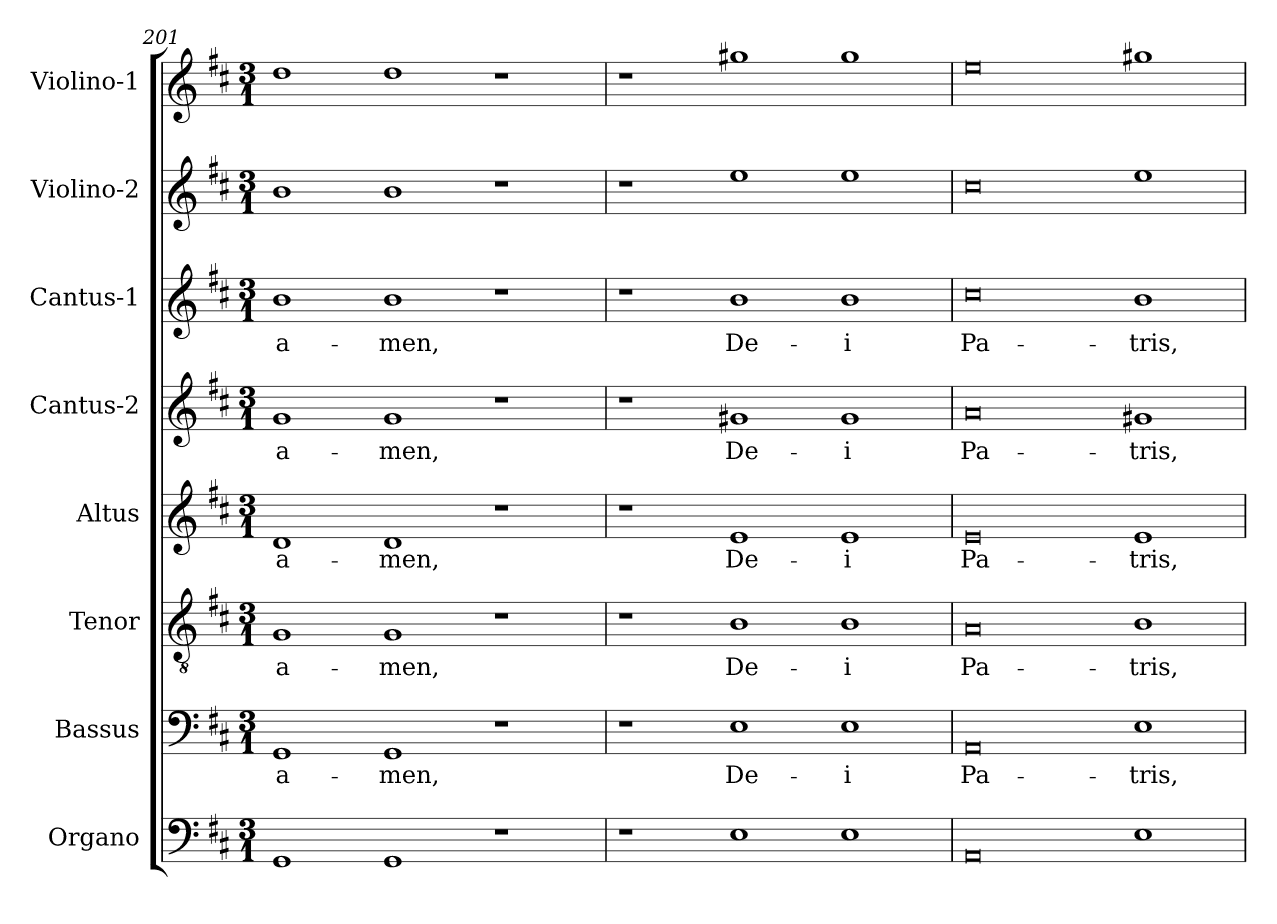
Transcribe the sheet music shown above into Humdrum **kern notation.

**kern	**kern	**text	**kern	**text	**kern	**text	**kern	**text	**kern	**text	**kern	**kern
*part8	*part7	*part7	*part6	*part6	*part5	*part5	*part4	*part4	*part3	*part3	*part2	*part1
*staff8	*staff7	*staff7	*staff6	*staff6	*staff5	*staff5	*staff4	*staff4	*staff3	*staff3	*staff2	*staff1
*I"Organo	*I"Bassus	*	*I"Tenor	*	*I"Altus	*	*I"Cantus-2	*	*I"Cantus-1	*	*I"Violino-2	*I"Violino-1
*I'Og	*I'B	*	*I'T	*	*I'A	*	*I'C2	*	*I'C1	*	*I'V2	*I'V1
!!LO:LB:g=z
*clefF4	*clefF4	*	*clefGv2	*	*clefG2	*	*clefG2	*	*clefG2	*	*clefG2	*clefG2
*k[f#c#]	*k[f#c#]	*	*k[f#c#]	*	*k[f#c#]	*	*k[f#c#]	*	*k[f#c#]	*	*k[f#c#]	*k[f#c#]
*D:	*D:	*	*D:	*	*D:	*	*D:	*	*D:	*	*D:	*D:
*M3/1	*M3/1	*	*M3/1	*	*M3/1	*	*M3/1	*	*M3/1	*	*M3/1	*M3/1
=201	=201	=201	=201	=201	=201	=201	=201	=201	=201	=201	=201	=201
!	!	!LO:LY:b	!	!	!	!	!	!	!	!	!	!
!	!	!	!	!LO:LY:b	!	!	!	!	!	!	!	!
!	!	!	!	!	!	!LO:LY:b	!	!	!	!	!	!
!	!	!	!	!	!	!	!	!LO:LY:b	!	!	!	!
!	!	!	!	!	!	!	!	!	!	!LO:LY:b	!	!
1GG	1GG	a-	1G	a-	1d	a-	1g	a-	1b	a-	1b	1dd
!	!	!LO:LY:b	!	!	!	!	!	!	!	!	!	!
!	!	!	!	!LO:LY:b	!	!	!	!	!	!	!	!
!	!	!	!	!	!	!LO:LY:b	!	!	!	!	!	!
!	!	!	!	!	!	!	!	!LO:LY:b	!	!	!	!
!	!	!	!	!	!	!	!	!	!	!LO:LY:b	!	!
1GG	1GG	-men,	1G	-men,	1d	-men,	1g	-men,	1b	-men,	1b	1dd
1r	1r	.	1r	.	1r	.	1r	.	1r	.	1r	1r
=202	=202	=202	=202	=202	=202	=202	=202	=202	=202	=202	=202	=202
1r	1r	.	1r	.	1r	.	1r	.	1r	.	1r	1r
!	!	!LO:LY:b	!	!	!	!	!	!	!	!	!	!
!	!	!	!	!LO:LY:b	!	!	!	!	!	!	!	!
!	!	!	!	!	!	!LO:LY:b	!	!	!	!	!	!
!	!	!	!	!	!	!	!	!LO:LY:b	!	!	!	!
!	!	!	!	!	!	!	!	!	!	!LO:LY:b	!	!
1E	1E	De-	1B	De-	1e	De-	1g#X	De-	1b	De-	1ee	1gg#X
!	!	!LO:LY:b	!	!	!	!	!	!	!	!	!	!
!	!	!	!	!LO:LY:b	!	!	!	!	!	!	!	!
!	!	!	!	!	!	!LO:LY:b	!	!	!	!	!	!
!	!	!	!	!	!	!	!	!LO:LY:b	!	!	!	!
!	!	!	!	!	!	!	!	!	!	!LO:LY:b	!	!
1E	1E	-i	1B	-i	1e	-i	1g#	-i	1b	-i	1ee	1gg#
=203	=203	=203	=203	=203	=203	=203	=203	=203	=203	=203	=203	=203
!	!	!LO:LY:b	!	!	!	!	!	!	!	!	!	!
!	!	!	!	!LO:LY:b	!	!	!	!	!	!	!	!
!	!	!	!	!	!	!LO:LY:b	!	!	!	!	!	!
!	!	!	!	!	!	!	!	!LO:LY:b	!	!	!	!
!	!	!	!	!	!	!	!	!	!	!LO:LY:b	!	!
0AA	0AA	Pa-	0A	Pa-	0e	Pa-	0a	Pa-	0cc#	Pa-	0cc#	0ee
!	!	!LO:LY:b	!	!	!	!	!	!	!	!	!	!
!	!	!	!	!LO:LY:b	!	!	!	!	!	!	!	!
!	!	!	!	!	!	!LO:LY:b	!	!	!	!	!	!
!	!	!	!	!	!	!	!	!LO:LY:b	!	!	!	!
!	!	!	!	!	!	!	!	!	!	!LO:LY:b	!	!
1E	1E	-tris,	1B	-tris,	1e	-tris,	1g#X	-tris,	1b	-tris,	1ee	1gg#X
=	=	=	=	=	=	=	=	=	=	=	=	=
*-	*-	*-	*-	*-	*-	*-	*-	*-	*-	*-	*-	*-
